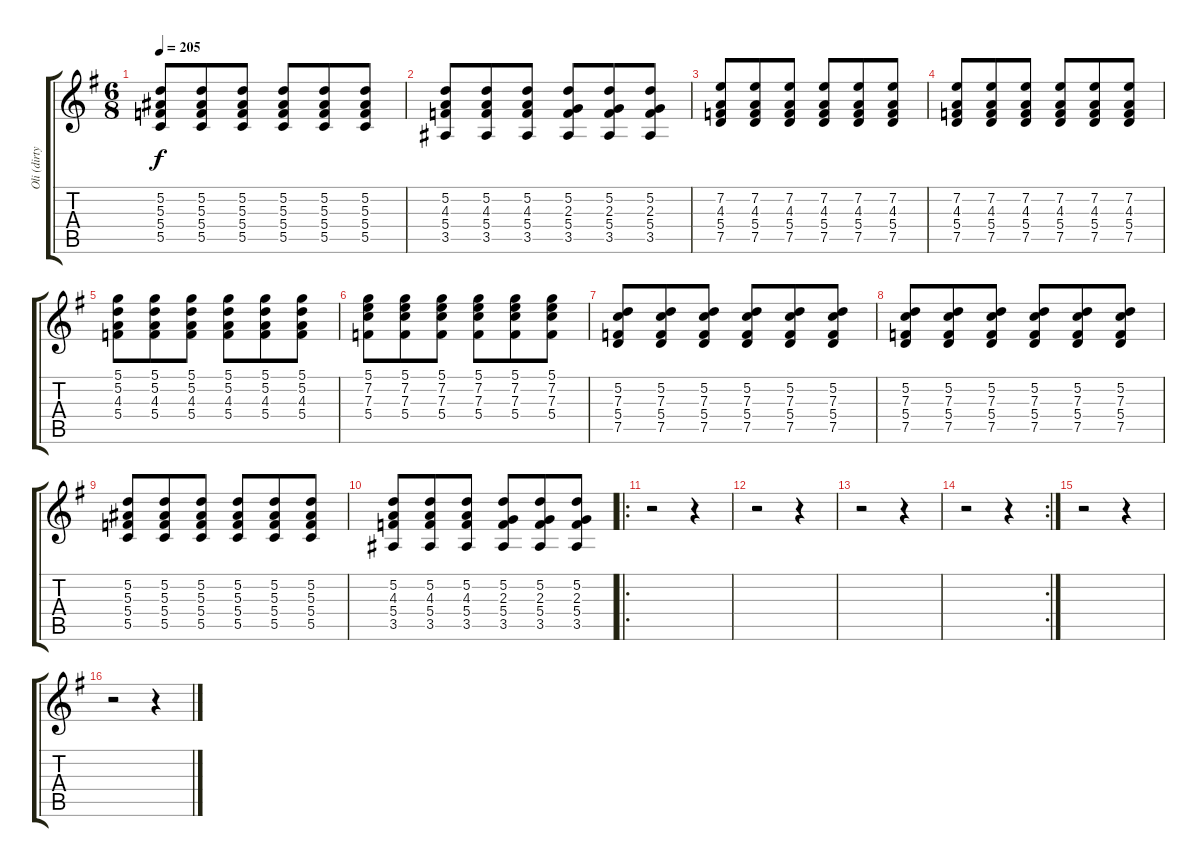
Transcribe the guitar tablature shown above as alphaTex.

\track ("Oli (dirty clean)" "Oli (dirty") {instrument overdrivenguitar}
\staff {score tabs}
\tuning (D4 A3 F3 C3 G2 D2) {hide}
\ts (6 8)
\tempo 205
\clef g2
\ks g
(5.2 5.3 5.4 5.5).8{dy f} (5.2 5.3 5.4 5.5).8 (5.2 5.3 5.4 5.5).8 (5.2 5.3 5.4 5.5).8 (5.2 5.3 5.4 5.5).8 (5.2 5.3 5.4 5.5).8 |
(5.2 4.3 5.4 3.5).8 (5.2 4.3 5.4 3.5).8 (5.2 4.3 5.4 3.5).8 (5.2 2.3 5.4 3.5).8 (5.2 2.3 5.4 3.5).8 (5.2 2.3 5.4 3.5).8 |
(7.2 4.3 5.4 7.5).8 (7.2 4.3 5.4 7.5).8 (7.2 4.3 5.4 7.5).8 (7.2 4.3 5.4 7.5).8 (7.2 4.3 5.4 7.5).8 (7.2 4.3 5.4 7.5).8 |
(7.2 4.3 5.4 7.5).8 (7.2 4.3 5.4 7.5).8 (7.2 4.3 5.4 7.5).8 (7.2 4.3 5.4 7.5).8 (7.2 4.3 5.4 7.5).8 (7.2 4.3 5.4 7.5).8 |
(5.1 5.2 4.3 5.4).8 (5.1 5.2 4.3 5.4).8 (5.1 5.2 4.3 5.4).8 (5.1 5.2 4.3 5.4).8 (5.1 5.2 4.3 5.4).8 (5.1 5.2 4.3 5.4).8 |
(5.1 7.2 7.3 5.4).8 (5.1 7.2 7.3 5.4).8 (5.1 7.2 7.3 5.4).8 (5.1 7.2 7.3 5.4).8 (5.1 7.2 7.3 5.4).8 (5.1 7.2 7.3 5.4).8 |
(5.2 7.3 5.4 7.5).8 (5.2 7.3 5.4 7.5).8 (5.2 7.3 5.4 7.5).8 (5.2 7.3 5.4 7.5).8 (5.2 7.3 5.4 7.5).8 (5.2 7.3 5.4 7.5).8 |
(5.2 7.3 5.4 7.5).8 (5.2 7.3 5.4 7.5).8 (5.2 7.3 5.4 7.5).8 (5.2 7.3 5.4 7.5).8 (5.2 7.3 5.4 7.5).8 (5.2 7.3 5.4 7.5).8 |
(5.2 5.3 5.4 5.5).8 (5.2 5.3 5.4 5.5).8 (5.2 5.3 5.4 5.5).8 (5.2 5.3 5.4 5.5).8 (5.2 5.3 5.4 5.5).8 (5.2 5.3 5.4 5.5).8 |
(5.2 4.3 5.4 3.5).8 (5.2 4.3 5.4 3.5).8 (5.2 4.3 5.4 3.5).8 (5.2 2.3 5.4 3.5).8 (5.2 2.3 5.4 3.5).8 (5.2 2.3 5.4 3.5).8 |
\ro
r.2 r.4 |
r.2 r.4 |
r.2 r.4 |
\rc 2
r.2 r.4 |
r.2 r.4 |
r.2 r.4
